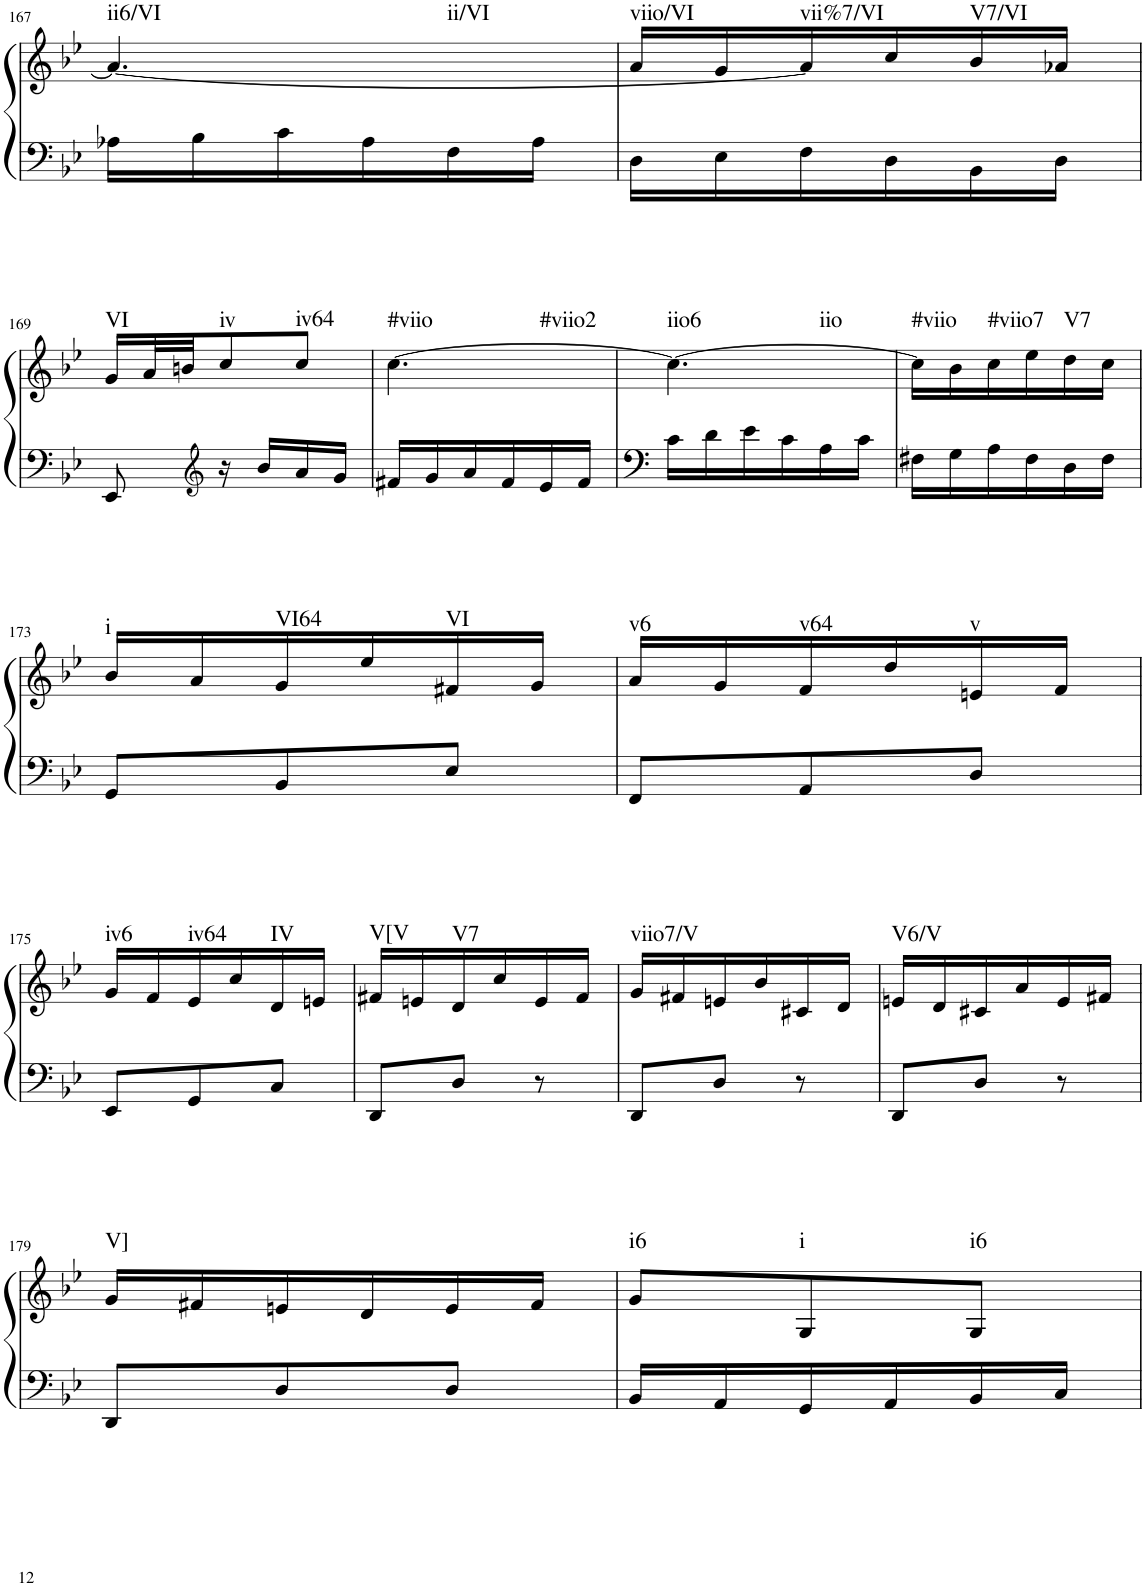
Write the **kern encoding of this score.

**kern	**kern	**harte
*part1	*part1	*part1
*staff2	*staff1	*
*I"unbenannt1	*	*
!!LO:PB:g=z
*clefG2	*clefG2	*
*k[b-e-]	*k[b-e-]	*
*M3/8	*M3/8	*
=167	=167	=167
!	!	!LO:H:n=1:kt=ii6/VI
!	!	!LO:H:n=2:kt=ii/VI
16A-X\LL	4.a-/_	N N
16B-\	.	.
16c\	.	.
16A-\	.	.
16F\	.	.
16A-\JJ	.	.
=168	=168	=168
!	!	!LO:H:kt=viio/VI
16D\LL	16a/LL	N
16E-\	16g/	.
!	!	!LO:H:kt=vii%7/VI
16F\	16a-/]	N
16D\	16cc/	.
!	!	!LO:H:kt=V7/VI
16BB-\	16b-/	N
16D\JJ	16a-X/JJ	.
!!LO:LB:g=z
=169	=169	=169
!	!	!LO:H:kt=VI
8EE-/	16g/LL	N
.	32a/L	.
.	32bn/JJ	.
*clefG2	*	*
!	!	!LO:H:kt=iv
16r	8cc/	N
16b-/LL	.	.
!	!	!LO:H:kt=iv64
16a/	8cc/J	N
16g/JJ	.	.
=170	=170	=170
!	!	!LO:H:n=1:kt=#viio
!	!	!LO:H:n=2:kt=#viio2
16f#X/LL	[4.cc\	N N
16g/	.	.
16a/	.	.
16f#/	.	.
16e-/	.	.
16f#/JJ	.	.
=171	=171	=171
!	!	!LO:H:n=1:kt=iio6
!	!	!LO:H:n=2:kt=iio
16c\LL	4.cc\_	N N
16d\	.	.
16e-\	.	.
16c\	.	.
16A\	.	.
16c\JJ	.	.
=172	=172	=172
!	!	!LO:H:kt=#viio
16F#X\LL	16cc\LL]	N
16G\	16b-\	.
!	!	!LO:H:kt=#viio7
16A\	16cc\	N
16F#\	16ee-\	.
!	!	!LO:H:kt=V7
16D\	16dd\	N
16F#\JJ	16cc\JJ	.
!!LO:LB:g=z
=173	=173	=173
!	!	!LO:H:kt=i
8GG/L	16b-/LL	N
.	16a/	.
!	!	!LO:H:kt=VI64
8BB-/	16g/	N
.	16ee-/	.
!	!	!LO:H:kt=VI
8E-/J	16f#X/	N
.	16g/JJ	.
=174	=174	=174
!	!	!LO:H:kt=v6
8FF/L	16a/LL	N
.	16g/	.
!	!	!LO:H:kt=v64
8AA/	16f/	N
.	16dd/	.
!	!	!LO:H:kt=v
8D/J	16en/	N
.	16f/JJ	.
!!LO:LB:g=z
=175	=175	=175
!	!	!LO:H:kt=iv6
8EE-/L	16g/LL	N
.	16f/	.
!	!	!LO:H:kt=iv64
8GG/	16e-/	N
.	16cc/	.
!	!	!LO:H:kt=IV
8C/J	16d/	N
.	16en/JJ	.
=176	=176	=176
!	!	!LO:H:kt=V[V
8DD/L	16f#X/LL	N
.	16en/	.
!	!	!LO:H:kt=V7
8D/J	16d/	N
.	16cc/	.
8r	16e/	.
.	16f#/JJ	.
=177	=177	=177
!	!	!LO:H:kt=viio7/V
8DD/L	16g/LL	N
.	16f#X/	.
8D/J	16en/	.
.	16b-/	.
8r	16c#X/	.
.	16d/JJ	.
=178	=178	=178
!	!	!LO:H:kt=V6/V
8DD/L	16en/LL	N
.	16d/	.
8D/J	16c#X/	.
.	16a/	.
8r	16e/	.
.	16f#X/JJ	.
!!LO:LB:g=z
=179	=179	=179
!	!	!LO:H:kt=V]
8DD/L	16g/LL	N
.	16f#X/	.
8D/	16en/	.
.	16d/	.
8D/J	16e/	.
.	16f#/JJ	.
=180	=180	=180
!	!	!LO:H:kt=i6
16BB-/LL	8g/L	N
16AA/	.	.
!	!	!LO:H:kt=i
16GG/	8G/	N
16AA/	.	.
!	!	!LO:H:kt=i6
16BB-/	8G/J	N
16C/JJ	.	.
=	=	=
*-	*-	*-
